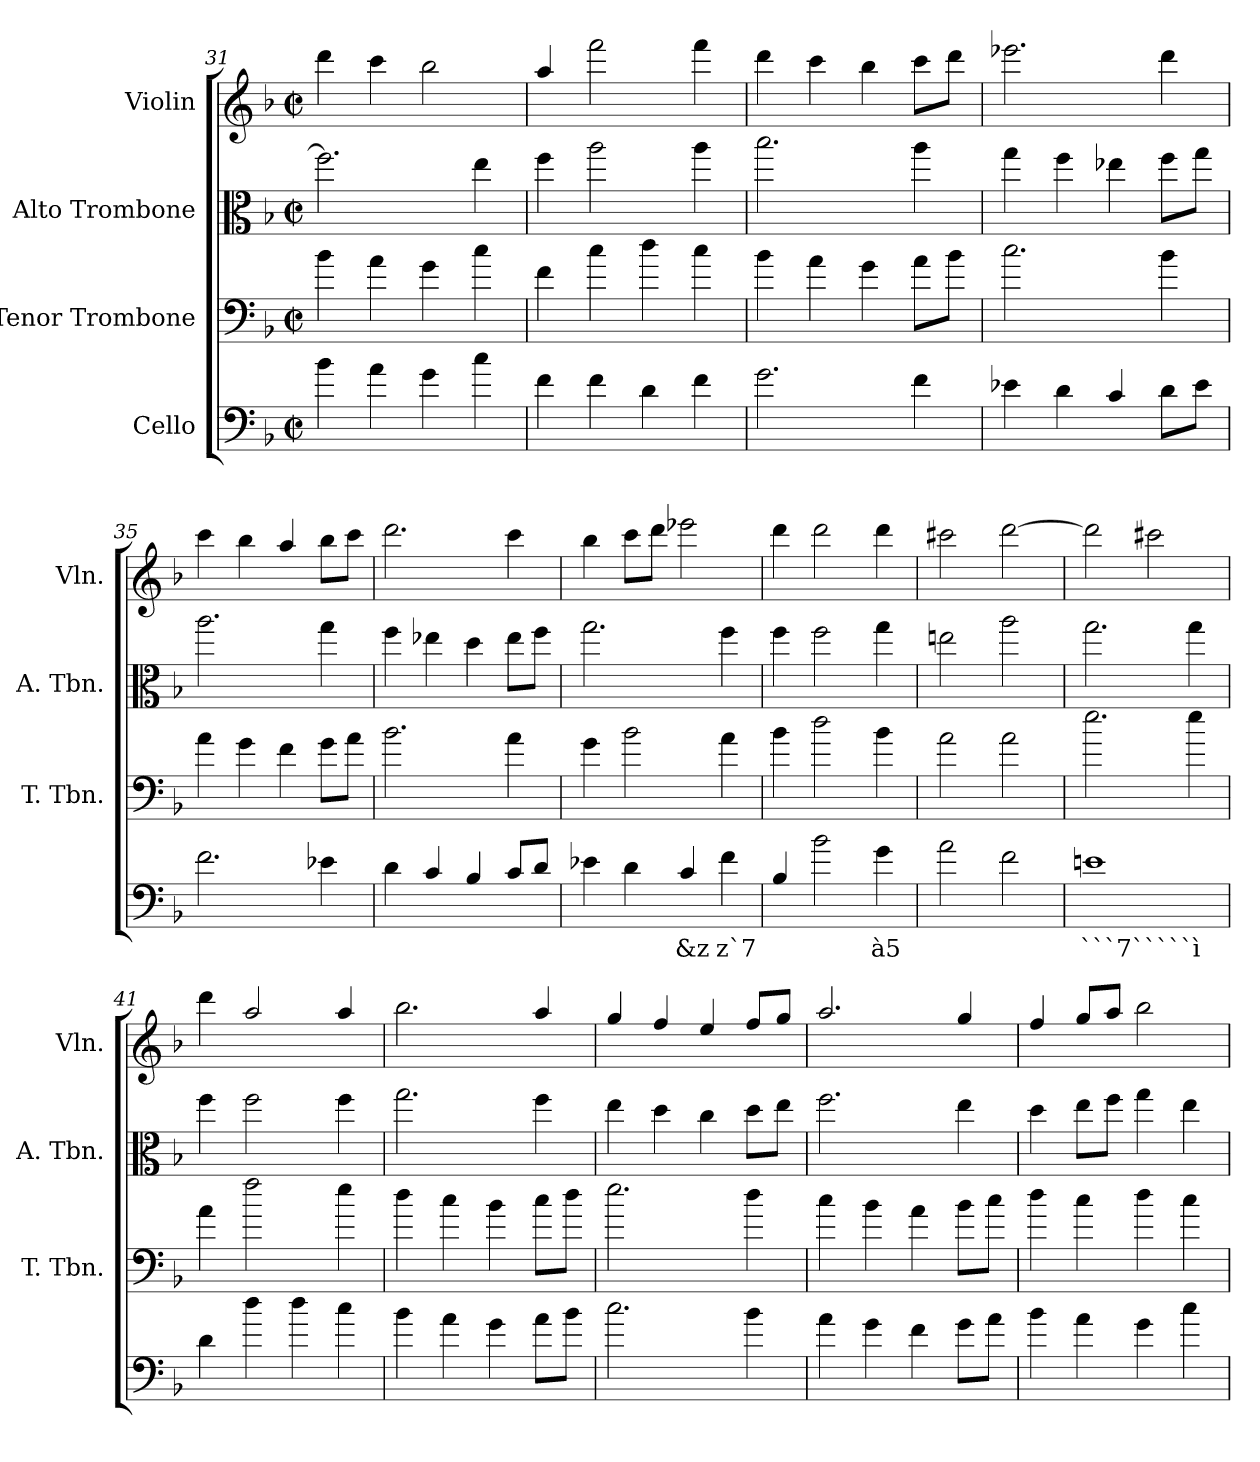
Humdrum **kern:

**kern	**text	**kern	**kern	**kern
*part4	*part4	*part3	*part2	*part1
*staff4	*staff4	*staff3	*staff2	*staff1
*I"Cello	*	*I"Tenor Trombone	*I"Alto Trombone	*I"Violin
*	*	*I'T. Tbn.	*I'A. Tbn.	*I'Vln.
*clefF4	*	*clefF4	*clefC3	*clefG2
*ITrd7c12	*	*ITrd7c12	*ITrd7c12	*ITrd7c12
*k[b-]	*	*k[b-]	*k[b-]	*k[b-]
*F:	*	*F:	*F:	*F:
*M2/2	*	*M2/2	*M2/2	*M2/2
*met(c|)	*	*met(c|)	*met(c|)	*met(c|)
=31	=31	=31	=31	=31
4B-\	.	4B-\	2.f\]	4dd\
4A\	.	4A\	.	4cc\
4G\	.	4G\	.	2b-\
4c\	.	4c\	4e\	.
!!LO:LB:g=z
=32	=32	=32	=32	=32
4F\	.	4F\	4f\	4a/
4F\	.	4c\	2a\	2ff\
4D\	.	4d\	.	.
4F\	.	4c\	4a\	4ff\
=33	=33	=33	=33	=33
2.G\	.	4B-\	2.b-\	4dd\
.	.	4A\	.	4cc\
.	.	4G\	.	4b-\
4F\	.	8A\L	4a\	8cc\L
.	.	8B-\J	.	8dd\J
=34	=34	=34	=34	=34
4E-X\	.	2.c\	4g\	2.ee-X\
4D\	.	.	4f\	.
4C/	.	.	4e-X\	.
8D\L	.	4B-\	8f\L	4dd\
8E-\J	.	.	8g\J	.
=35	=35	=35	=35	=35
2.F\	.	4A\	2.a\	4cc\
.	.	4G\	.	4b-\
.	.	4F\	.	4a/
4E-X\	.	8G\L	4g\	8b-\L
.	.	8A\J	.	8cc\J
=36	=36	=36	=36	=36
4D\	.	2.B-\	4f\	2.dd\
4C/	.	.	4e-X\	.
4BB-/	.	.	4d\	.
8C/L	.	4A\	8e-\L	4cc\
8D/J	.	.	8f\J	.
=37	=37	=37	=37	=37
4E-X\	.	4G\	2.g\	4b-\
4D\	.	2B-\	.	8cc\L
.	.	.	.	8dd\J
!	!LO:LY:b	!	!	!
4C/	-&z	.	.	2ee-X\
!	!LO:LY:b	!	!	!
4F\	z`7	4A\	4f\	.
=38	=38	=38	=38	=38
4BB-/	.	4B-\	4f\	4dd\
2B-\	.	2d\	2f\	2dd\
!	!LO:LY:b	!	!	!
4G\	à5	4B-\	4g\	4dd\
=39	=39	=39	=39	=39
2A\	.	2A\	2en\	2cc#X\
2F\	.	2A\	2a\	[2dd\
!!LO:LB:g=z
=40	=40	=40	=40	=40
!	!LO:LY:b	!	!	!
1En	```7`````ì	2.e\	2.g\	2dd\]
.	.	.	.	2cc#X\
.	.	4e\	4g\	.
=41	=41	=41	=41	=41
4D\	.	4A\	4f\	4dd\
4d\	.	2f\	2f\	2a/
4d\	.	.	.	.
4c\	.	4e\	4f\	4a/
=42	=42	=42	=42	=42
4B-\	.	4d\	2.g\	2.b-\
4A\	.	4c\	.	.
4G\	.	4B-\	.	.
8A\L	.	8c\L	4f\	4a/
8B-\J	.	8d\J	.	.
=43	=43	=43	=43	=43
2.c\	.	2.e\	4e\	4g/
.	.	.	4d\	4f/
.	.	.	4c\	4e/
4B-\	.	4d\	8d\L	8f/L
.	.	.	8e\J	8g/J
=44	=44	=44	=44	=44
4A\	.	4c\	2.f\	2.a/
4G\	.	4B-\	.	.
4F\	.	4A\	.	.
8G\L	.	8B-\L	4e\	4g/
8A\J	.	8c\J	.	.
=45	=45	=45	=45	=45
4B-\	.	4d\	4d\	4f/
4A\	.	4c\	8e\L	8g/L
.	.	.	8f\J	8a/J
4G\	.	4d\	4g\	2b-\
4c\	.	4c\	4e\	.
=	=	=	=	=
*-	*-	*-	*-	*-
